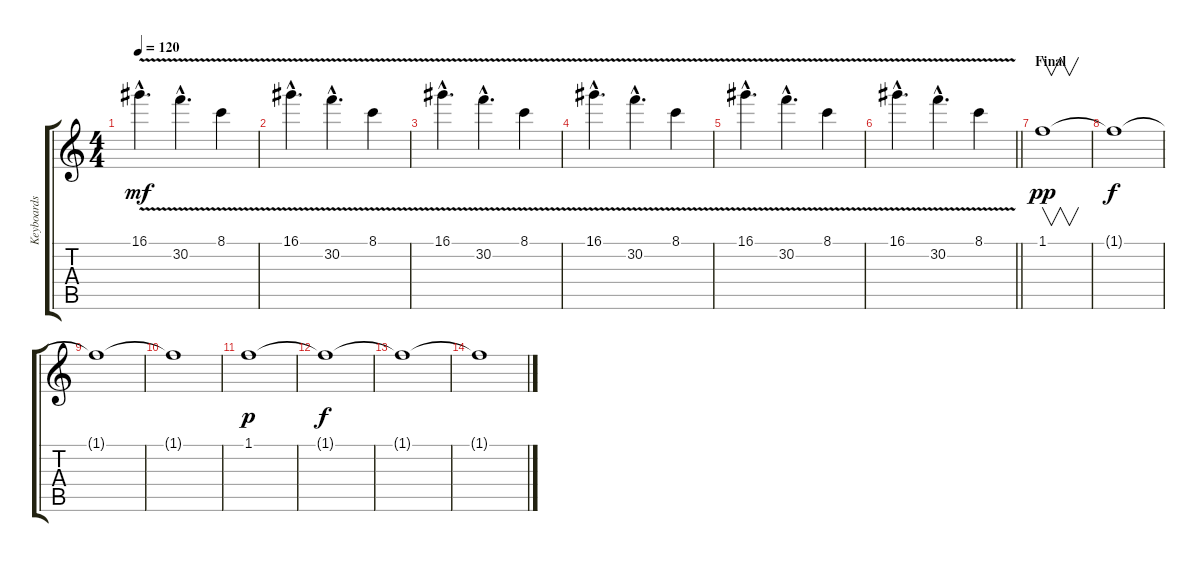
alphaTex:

\track ("Keyboards" "Keyboards") {instrument glockenspiel}
\staff {score tabs}
\tuning (E5 B3 G3 D3 A2 E2) {hide}
\ts (4 4)
\tempo 120
\clef g2
\ks c
16.1{v hac}.4{d dy mf} 30.2{v hac}.4{d} 8.1{v}.4 |
16.1{v hac}.4{d} 30.2{v hac}.4{d} 8.1{v}.4 |
16.1{v hac}.4{d} 30.2{v hac}.4{d} 8.1{v}.4 |
16.1{v hac}.4{d} 30.2{v hac}.4{d} 8.1{v}.4 |
16.1{v hac}.4{d} 30.2{v hac}.4{d} 8.1{v}.4 |
\barLineRight lightlight
16.1{v hac}.4{d} 30.2{v hac}.4{d} 8.1{v}.4 |
\section ("" "Final")
1.1.1{v dy pp} |
1.1{t}.1{dy f} |
1.1{t}.1 |
1.1{t}.1 |
1.1.1{dy p volume 0} |
1.1{t}.1{dy f} |
1.1{t}.1 |
1.1{t}.1
